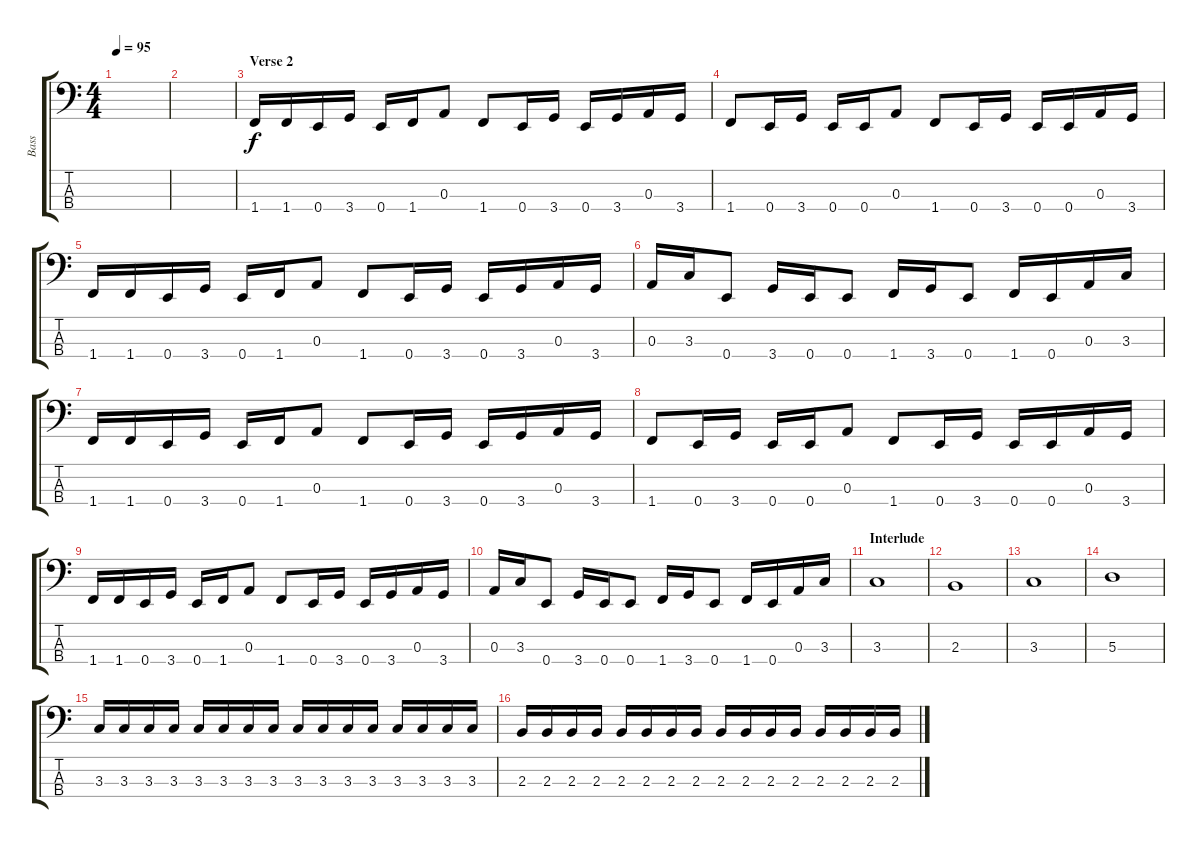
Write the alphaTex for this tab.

\track ("Bass" "Bass") {instrument electricbasspick}
\staff {score tabs}
\tuning (G2 D2 A1 E1) {hide}
\ts (4 4)
\tempo 95
\clef f4
\ks c
|
|
\section ("" "Verse 2")
1.4.16 1.4.16 0.4.16 3.4.16 0.4.16 1.4.16 0.3.8 1.4.8 0.4.16 3.4.16 0.4.16 3.4.16 0.3.16 3.4.16 |
1.4.8 0.4.16 3.4.16 0.4.16 0.4.16 0.3.8 1.4.8 0.4.16 3.4.16 0.4.16 0.4.16 0.3.16 3.4.16 |
1.4.16 1.4.16 0.4.16 3.4.16 0.4.16 1.4.16 0.3.8 1.4.8 0.4.16 3.4.16 0.4.16 3.4.16 0.3.16 3.4.16 |
0.3.16 3.3.16 0.4.8 3.4.16 0.4.16 0.4.8 1.4.16 3.4.16 0.4.8 1.4.16 0.4.16 0.3.16 3.3.16 |
1.4.16 1.4.16 0.4.16 3.4.16 0.4.16 1.4.16 0.3.8 1.4.8 0.4.16 3.4.16 0.4.16 3.4.16 0.3.16 3.4.16 |
1.4.8 0.4.16 3.4.16 0.4.16 0.4.16 0.3.8 1.4.8 0.4.16 3.4.16 0.4.16 0.4.16 0.3.16 3.4.16 |
1.4.16 1.4.16 0.4.16 3.4.16 0.4.16 1.4.16 0.3.8 1.4.8 0.4.16 3.4.16 0.4.16 3.4.16 0.3.16 3.4.16 |
0.3.16 3.3.16 0.4.8 3.4.16 0.4.16 0.4.8 1.4.16 3.4.16 0.4.8 1.4.16 0.4.16 0.3.16 3.3.16 |
\section ("" "Interlude")
3.3.1 |
2.3.1 |
3.3.1 |
5.3.1 |
3.3.16 3.3.16 3.3.16 3.3.16 3.3.16 3.3.16 3.3.16 3.3.16 3.3.16 3.3.16 3.3.16 3.3.16 3.3.16 3.3.16 3.3.16 3.3.16 |
2.3.16 2.3.16 2.3.16 2.3.16 2.3.16 2.3.16 2.3.16 2.3.16 2.3.16 2.3.16 2.3.16 2.3.16 2.3.16 2.3.16 2.3.16 2.3.16
